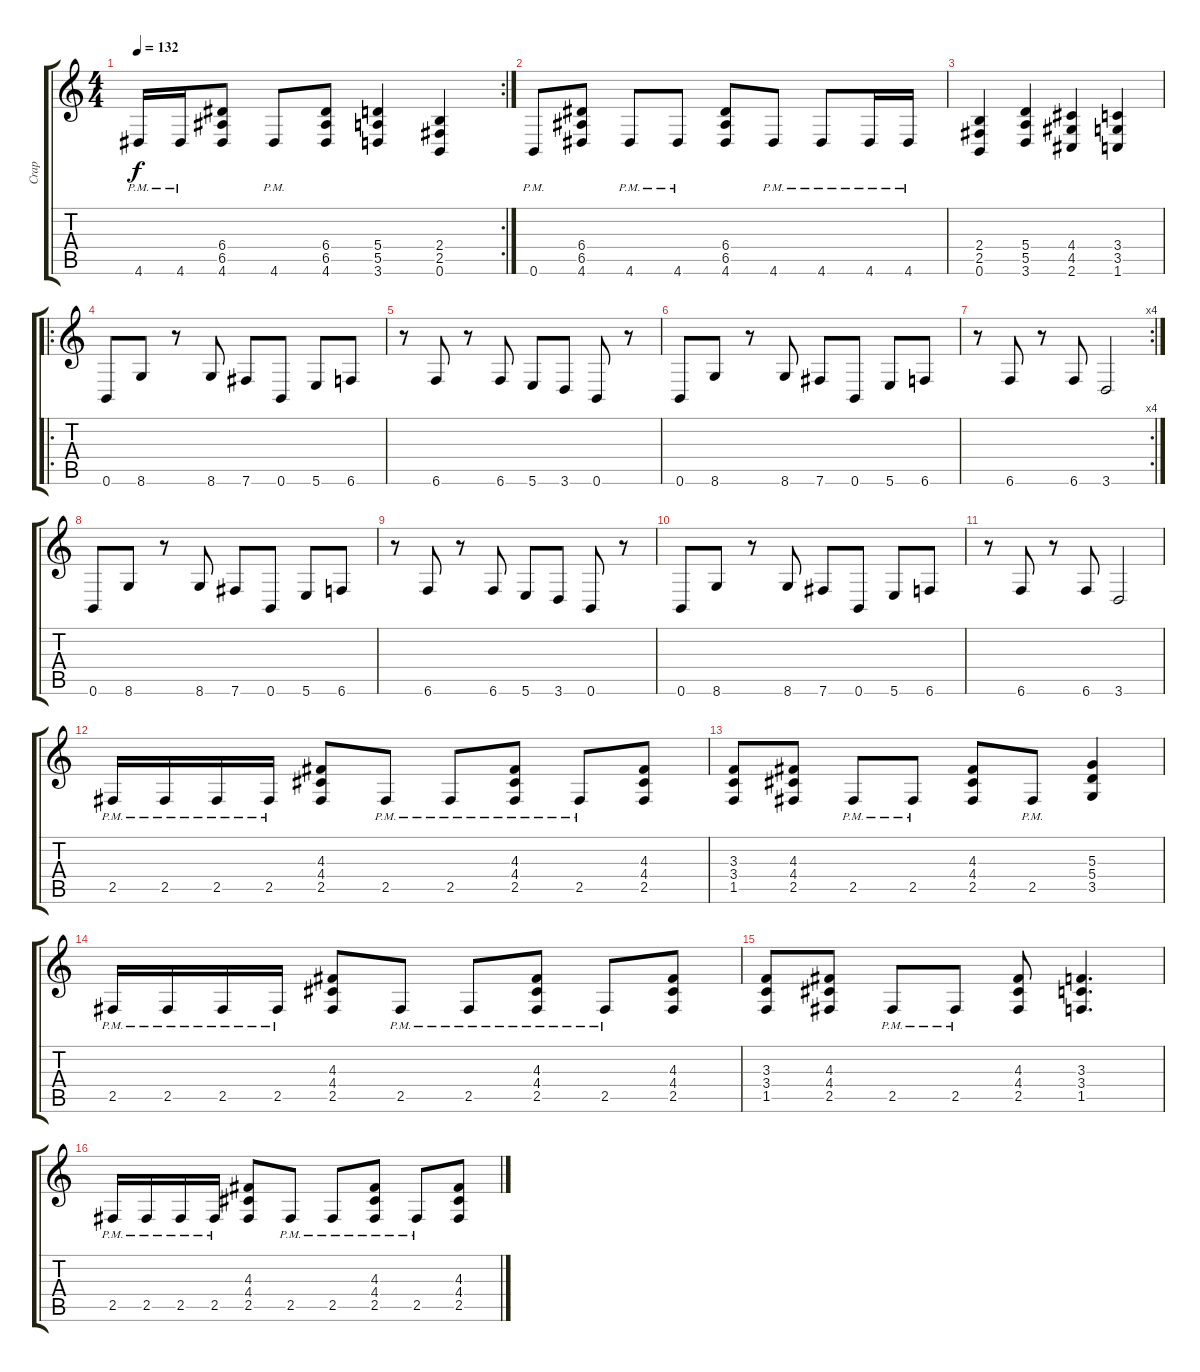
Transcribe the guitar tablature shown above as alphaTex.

\track ("Crap" "Crap") {instrument distortionguitar}
\staff {score tabs}
\tuning (B3 G3 D3 A2 E2 B1) {hide}
\rc 2
\ts (4 4)
\tempo 132
\clef g2
\ks c
4.6{pm}.16{dy f} 4.6{pm}.16 (6.4 6.5 4.6).8 4.6{pm}.8 (6.4 6.5 4.6).8 (5.4 5.5 3.6).4 (2.4 2.5 0.6).4 |
0.6{pm}.8 (6.4 6.5 4.6).8 4.6{pm}.8 4.6{pm}.8 (6.4 6.5 4.6).8 4.6{pm}.8 4.6{pm}.8 4.6{pm}.16 4.6{pm}.16 |
(2.4 2.5 0.6).4 (5.4 5.5 3.6).4 (4.4 4.5 2.6).4 (3.4 3.5 1.6).4 |
\ro
0.6.8{instrument distortionguitar} 8.6.8 r.8 8.6.8 7.6.8 0.6.8 5.6.8 6.6.8 |
r.8 6.6.8 r.8 6.6.8 5.6.8 3.6.8 0.6.8 r.8 |
0.6.8 8.6.8 r.8 8.6.8 7.6.8 0.6.8 5.6.8 6.6.8 |
\rc 4
r.8 6.6.8 r.8 6.6.8 3.6.2 |
0.6.8{instrument distortionguitar} 8.6.8 r.8 8.6.8 7.6.8 0.6.8 5.6.8 6.6.8 |
r.8 6.6.8 r.8 6.6.8 5.6.8 3.6.8 0.6.8 r.8 |
0.6.8 8.6.8 r.8 8.6.8 7.6.8 0.6.8 5.6.8 6.6.8 |
r.8 6.6.8 r.8 6.6.8 3.6.2 |
2.5{pm}.16 2.5{pm}.16 2.5{pm}.16 2.5{pm}.16 (4.3 4.4 2.5).8 2.5{pm}.8 2.5{pm}.8 (4.3 4.4 2.5{pm}).8 2.5{pm}.8 (4.3 4.4 2.5).8 |
(3.3 3.4 1.5).8 (4.3 4.4 2.5).8 2.5{pm}.8 2.5{pm}.8 (4.3 4.4 2.5).8 2.5{pm}.8 (5.3 5.4 3.5).4 |
2.5{pm}.16 2.5{pm}.16 2.5{pm}.16 2.5{pm}.16 (4.3 4.4 2.5).8 2.5{pm}.8 2.5{pm}.8 (4.3 4.4 2.5{pm}).8 2.5{pm}.8 (4.3 4.4 2.5).8 |
(3.3 3.4 1.5).8 (4.3 4.4 2.5).8 2.5{pm}.8 2.5{pm}.8 (4.3 4.4 2.5).8 (3.3 3.4 1.5).4{d} |
2.5{pm}.16 2.5{pm}.16 2.5{pm}.16 2.5{pm}.16 (4.3 4.4 2.5).8 2.5{pm}.8 2.5{pm}.8 (4.3 4.4 2.5{pm}).8 2.5{pm}.8 (4.3 4.4 2.5).8
